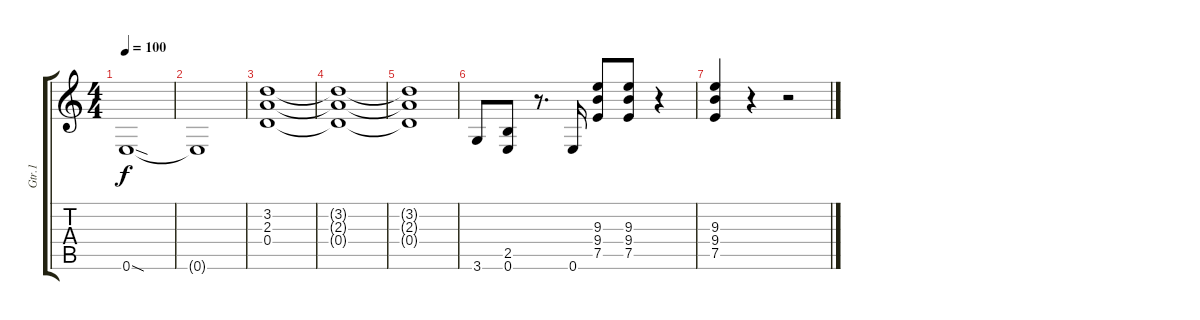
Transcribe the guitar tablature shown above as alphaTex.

\track ("Gtr.1" "Gtr.1") {instrument distortionguitar}
\staff {score tabs}
\tuning (E4 B3 G3 D3 A2 E2) {hide}
\ts (4 4)
\tempo 100
\clef g2
\ks c
0.6{sod}.1{dy f} |
0.6{t}.1 |
(3.2 2.3 0.4).1 |
(3.2{t} 2.3{t} 0.4{t}).1 |
(3.2{t} 2.3{t} 0.4{t}).1 |
3.6.8 (2.5 0.6).8 r.8{d} 0.6.16 (9.3 9.4 7.5).8 (9.3 9.4 7.5).8 r.4 |
(9.3 9.4 7.5).4 r.4 r.2
